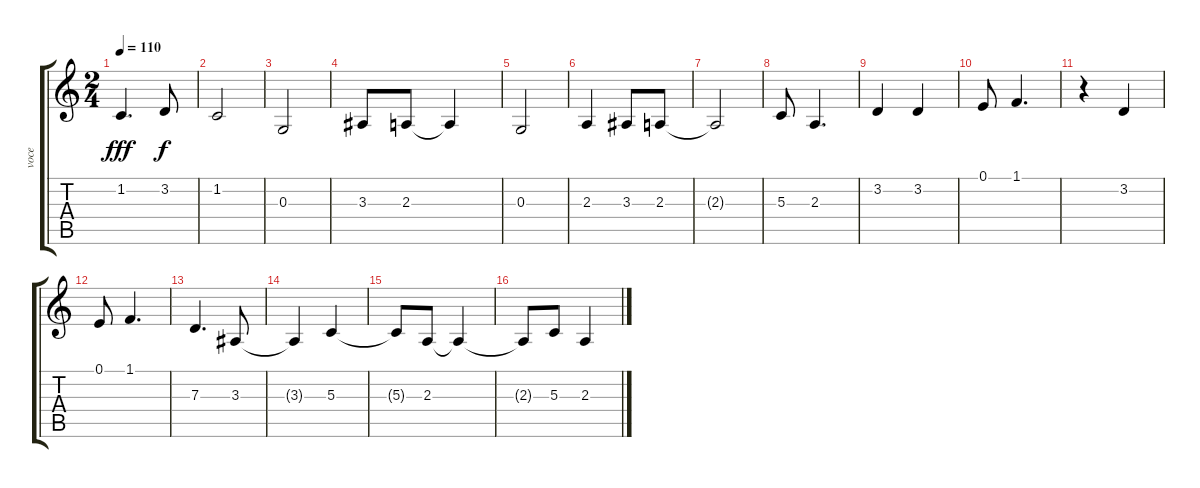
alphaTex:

\track ("voce" "voce") {instrument lead6voice}
\staff {score tabs}
\tuning (E4 B3 G3 D3 A2 E2) {hide}
\ts (2 4)
\tempo 110
\clef g2
\ks c
1.2.4{d dy fff} 3.2.8{dy f} |
1.2.2 |
0.3.2 |
3.3.8 2.3.8 2.3{t}.4 |
0.3.2 |
2.3.4 3.3.8 2.3.8 |
2.3{t}.2 |
5.3.8 2.3.4{d} |
3.2.4 3.2.4 |
0.1.8 1.1.4{d} |
r.4 3.2.4 |
0.1.8 1.1.4{d} |
7.3.4{d} 3.3.8 |
3.3{t}.4 5.3.4 |
5.3{t}.8 2.3.8 2.3{t}.4 |
2.3{t}.8 5.3.8 2.3.4
